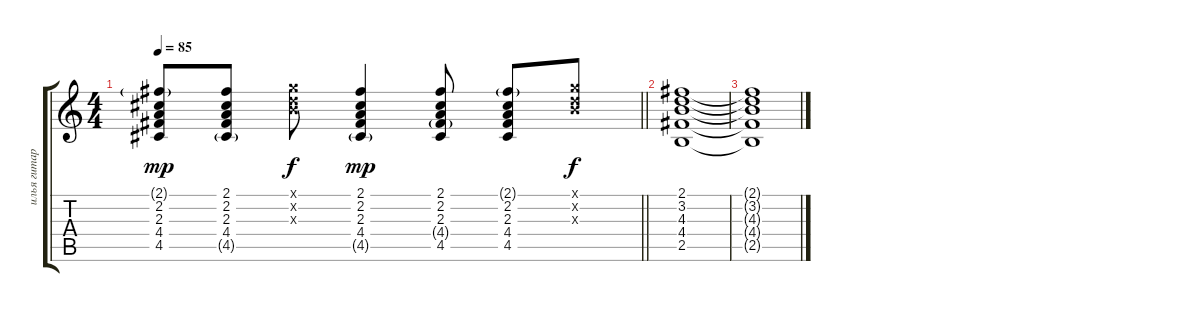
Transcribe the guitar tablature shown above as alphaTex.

\track ("илья гитара" "илья гитар") {instrument acousticguitarsteel}
\staff {score tabs}
\tuning (E4 B3 G3 D3 A2 E2) {hide}
\ts (4 4)
\tempo 85
\clef g2
\barLineRight lightlight
\ks c
(2.1{g} 2.2 2.3 4.4 4.5).8{dy mp} (2.1 2.2 2.3 4.4 4.5{g}).8 (3.1{x} 3.2{x} 4.3{x}).8{dy f} (2.1 2.2 2.3 4.4 4.5{g}).4{dy mp} (2.1 2.2 2.3 4.4{g} 4.5).8 (2.1{g} 2.2 2.3 4.4 4.5).8 (3.1{x} 3.2{x} 4.3{x}).8{dy f} |
(2.1 3.2 4.3 4.4 2.5).1 |
(2.1{t} 3.2{t} 4.3{t} 4.4{t} 2.5{t}).1
